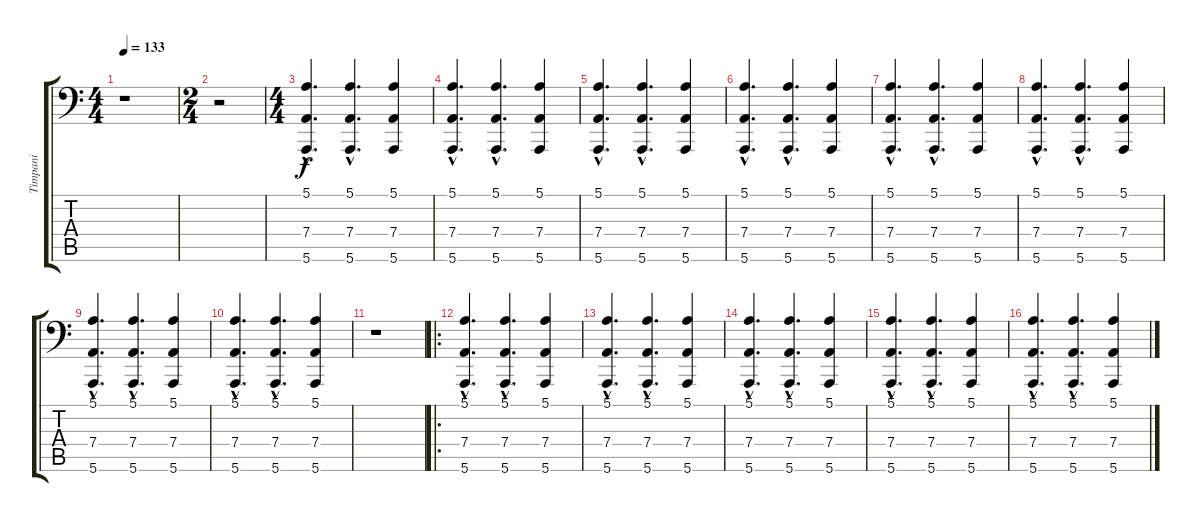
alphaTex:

\track ("Timpani" "Timpani") {instrument timpani}
\staff {score tabs}
\tuning (E3 B2 G2 D2 A1 E1) {hide}
\ts (4 4)
\tempo 133
\clef f4
\ks c
r.1{dy f} |
\ts (2 4)
r.2 |
\ts (4 4)
(5.1{hac} 7.4{hac} 5.6{hac}).4{d} (5.1{hac} 7.4{hac} 5.6{hac}).4{d} (5.1 7.4 5.6).4 |
(5.1{hac} 7.4{hac} 5.6{hac}).4{d} (5.1{hac} 7.4{hac} 5.6{hac}).4{d} (5.1 7.4 5.6).4 |
(5.1{hac} 7.4{hac} 5.6{hac}).4{d} (5.1{hac} 7.4{hac} 5.6{hac}).4{d} (5.1 7.4 5.6).4 |
(5.1{hac} 7.4{hac} 5.6{hac}).4{d} (5.1{hac} 7.4{hac} 5.6{hac}).4{d} (5.1 7.4 5.6).4 |
(5.1{hac} 7.4{hac} 5.6{hac}).4{d} (5.1{hac} 7.4{hac} 5.6{hac}).4{d} (5.1 7.4 5.6).4 |
(5.1{hac} 7.4{hac} 5.6{hac}).4{d} (5.1{hac} 7.4{hac} 5.6{hac}).4{d} (5.1 7.4 5.6).4 |
(5.1{hac} 7.4{hac} 5.6{hac}).4{d} (5.1{hac} 7.4{hac} 5.6{hac}).4{d} (5.1 7.4 5.6).4 |
(5.1{hac} 7.4{hac} 5.6{hac}).4{d} (5.1{hac} 7.4{hac} 5.6{hac}).4{d} (5.1 7.4 5.6).4 |
r.1 |
\ro
(5.1{hac} 7.4{hac} 5.6{hac}).4{d} (5.1{hac} 7.4{hac} 5.6{hac}).4{d} (5.1 7.4 5.6).4 |
(5.1{hac} 7.4{hac} 5.6{hac}).4{d} (5.1{hac} 7.4{hac} 5.6{hac}).4{d} (5.1 7.4 5.6).4 |
(5.1{hac} 7.4{hac} 5.6{hac}).4{d} (5.1{hac} 7.4{hac} 5.6{hac}).4{d} (5.1 7.4 5.6).4 |
(5.1{hac} 7.4{hac} 5.6{hac}).4{d} (5.1{hac} 7.4{hac} 5.6{hac}).4{d} (5.1 7.4 5.6).4 |
(5.1{hac} 7.4{hac} 5.6{hac}).4{d} (5.1{hac} 7.4{hac} 5.6{hac}).4{d} (5.1 7.4 5.6).4
